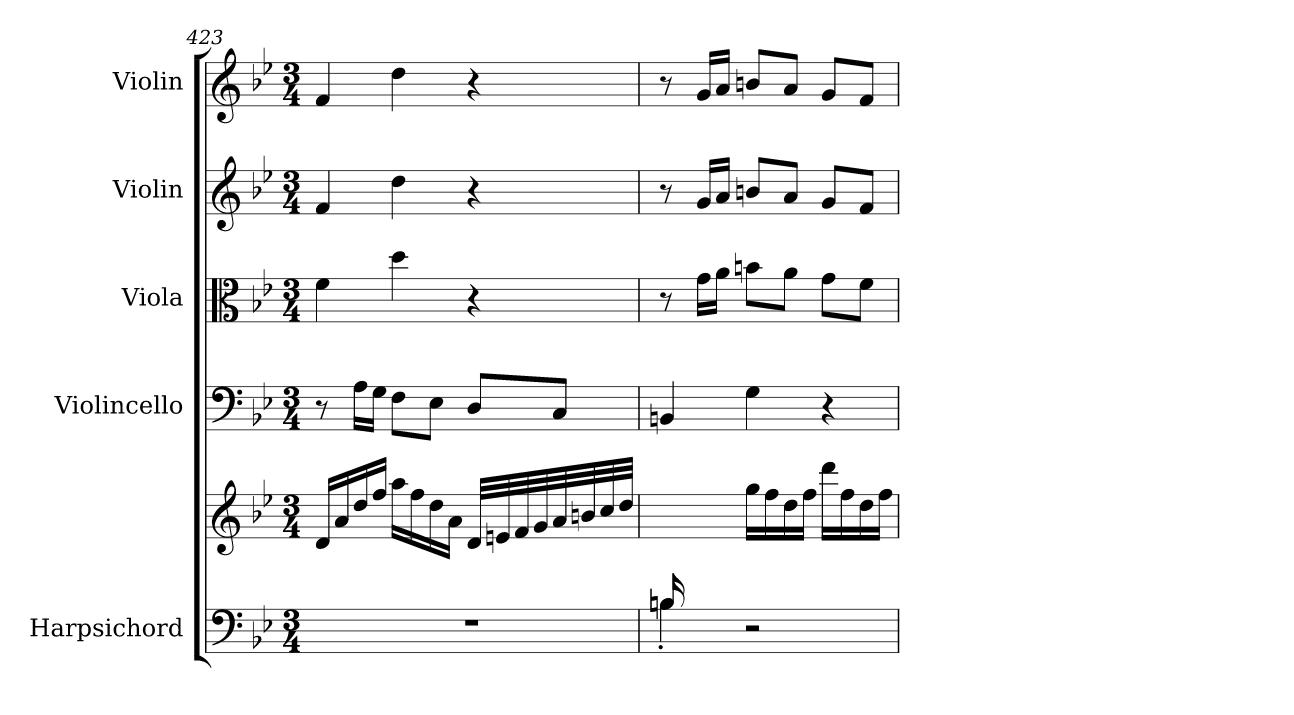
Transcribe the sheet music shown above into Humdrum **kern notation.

**kern	**kern	**kern	**kern	**kern	**kern
*part5	*part5	*part4	*part3	*part2	*part1
*staff6	*staff5	*staff4	*staff3	*staff2	*staff1
*I"Harpsichord	*	*I"Violincello	*I"Viola	*I"Violin	*I"Violin
*I'Hpschd	*	*I'Vc	*I'Vla	*I'Vln	*I'Vln
*clefF4	*clefG2	*clefF4	*clefC3	*clefG2	*clefG2
*k[b-e-]	*k[b-e-]	*k[b-e-]	*k[b-e-]	*k[b-e-]	*k[b-e-]
*M3/4	*M3/4	*M3/4	*M3/4	*M3/4	*M3/4
=423	=423	=423	=423	=423	=423
2.r	16d/LL	8r	4f\	4f/	4f/
.	16a/	.	.	.	.
.	16dd/	16A\LL	.	.	.
.	16ff/JJ	16G\JJ	.	.	.
.	16aa\LL	8F\L	4dd\	4dd\	4dd\
.	16ff\	.	.	.	.
.	16dd\	8E-\J	.	.	.
.	16a\JJ	.	.	.	.
.	32d/LLL	8D/L	4r	4r	4r
.	32en/	.	.	.	.
.	32f/	.	.	.	.
.	32g/	.	.	.	.
.	32a/	8C/J	.	.	.
.	32bn/	.	.	.	.
.	32cc/	.	.	.	.
.	32dd/JJJ	.	.	.	.
!!LO:LB:g=z
=424	=424	=424	=424	=424	=424
*^	*	*	*	*	*
16Bn/LL	4Bn'\	16ryy	4BBn/	8r	8r	8r
2ryy	.	16g\	.	.	.	.
.	.	16dd\	.	16g\LL	16g/LL	16g/LL
.	.	16ff\JJ	.	16a\JJ	16a/JJ	16a/JJ
.	2r	16gg\LL	4G\	8bn\L	8bn/L	8bn/L
.	.	16ff\	.	.	.	.
.	.	16dd\	.	8a\J	8a/J	8a/J
.	.	16ff\JJ	.	.	.	.
.	.	16ddd\LL	4r	8g\L	8g/L	8g/L
8.ryy	.	16ff\	.	.	.	.
.	.	16dd\	.	8f\J	8f/J	8f/J
.	.	16ff\JJ	.	.	.	.
*v	*v	*	*	*	*	*
=	=	=	=	=	=
*-	*-	*-	*-	*-	*-
